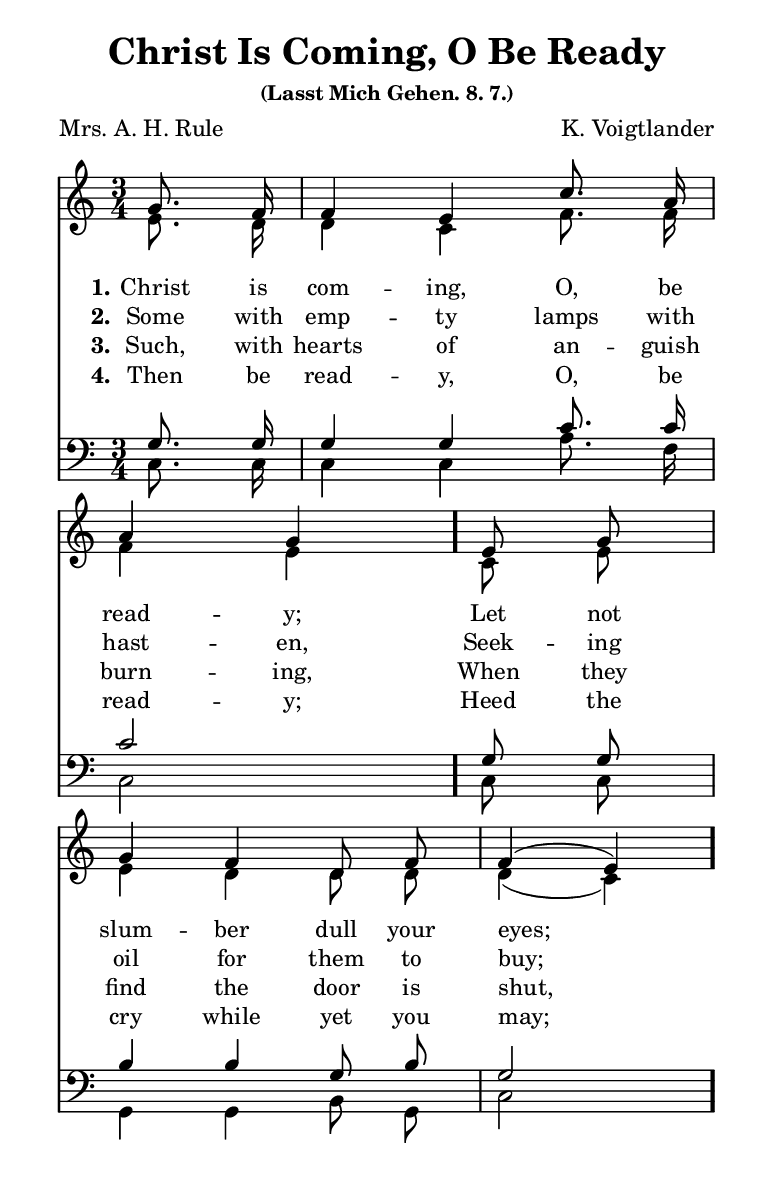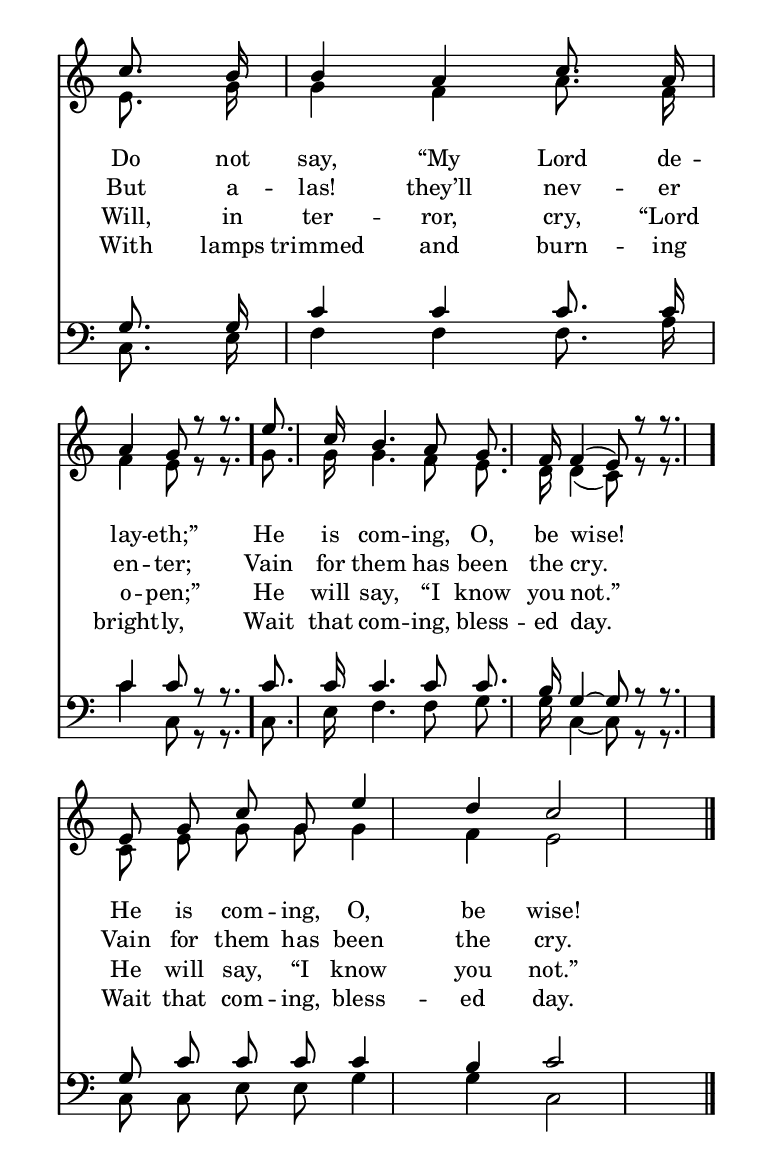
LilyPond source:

\include "common/global.ily"
\paper {
  \include "common/paper.ily"
  ragged-bottom = ##t
  ragged-last-bottom = ##t
  systems-per-page = 3
  %page-count = ##f
}

\header{
  title = "Christ Is Coming, O Be Ready"
  subsubtitle = "(Lasst Mich Gehen. 8. 7.)"
  %meter = "8.7."
  poet = "Mrs. A. H. Rule"
  composer = "K. Voigtlander"
  %copyright = ""
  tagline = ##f
}

% for fermata in MIDI
ta = { \tempo 4=70 }
tb = { \tempo 4=35 }

patternAA = { c8. c16 | c4 c4 c8. c16 | c4 c4 }
patternAB = { c8. c16 | c4 c4 c8. c16 | c2 }
patternAC = { c8. c16 | c4 c4 c8. c16 | c4 c8 r8 }
patternAD = { c8. c16 | c4. c8 c8. c16 | c4 c8 r8 }

patternBA = { c8 c8 | c4 c4 c8 c8 | c4 c4 }
patternBB = { c8 c8 | c4 c4 c8 c8 | c2 }

patternCA = { c8 c8 | c8 c8 c4 c4 | c2 }

global = {
  \include "common/overrides.ily"
  \override Staff.TimeSignature.style = #'()
  \time 3/4
  \override Score.MetronomeMark.transparent = ##t % hide all fermata changes too
  \ta
  \key c \major
  \partial 4
  \autoBeamOff
}

notesSoprano = {
\global
\relative c'' {

  \changePitch \patternAA { g f | f e c' a | a g }
  \changePitch \patternBA { e g | g f d f | f( e) }
  \changePitch \patternAC { c' b | b a c a | a g r }
  \changePitch \patternAD { e' c | b a g f | f( e) r }
  \changePitch \patternCA { e g | c g e' d | c }

  \bar "|."

}
}

notesAlto = {
\global
\relative e' {

  \changePitch \patternAA { e d | d c f f | f e }
  \changePitch \patternBA { c e | e d d d | d( c) }
  \changePitch \patternAC { e g | g f a f | f e r }
  \changePitch \patternAD { g g | g f e d | d( c) r }
  \changePitch \patternCA { c e | g g g f | e }

}
}

notesTenor = {
\global
\relative a {

  \changePitch \patternAB { g g | g g c c | c }
  \changePitch \patternBB { g g | b b g b | g }
  \changePitch \patternAC { g g | c c c c | c c r }
  \changePitch \patternAD { c c | c c c b | g ~ g r }
  \changePitch \patternCA { g c | c c c b | c }

}
}

notesBass = {
\global
\relative f {

  \changePitch \patternAB { c c | c c a' f | c }
  \changePitch \patternBB { c c | g g b g | c }
  \changePitch \patternAC { c e | f f f a | c c, r }
  \changePitch \patternAD { c e | f f g g | c, ~ c r }
  \changePitch \patternCA { c c | e e g g | c, }

}
}

wordsA = \lyricmode {
\set stanza = "1."

Christ is com -- ing, O, be read -- y; \bar "."
Let not slum -- ber dull your eyes; \bar "."
Do not say, “My Lord de -- lay -- eth;” \bar "."
He is com -- ing, O, be wise! \bar "."
He is com -- ing, O, be wise! \bar "."

}

wordsB = \lyricmode {
\set stanza = "2."

Some with emp -- ty lamps with hast -- en,
Seek -- ing oil for them to buy;
But a -- las! they’ll nev -- er en -- ter;
Vain for them has been the cry.
Vain for them has been the cry.

}

wordsC = \lyricmode {
\set stanza = "3."

Such, with hearts of an -- guish burn -- ing,
When they find the door is shut,
Will, in ter -- ror, cry, “Lord o -- pen;”
He will say, “I know you not.”
He will say, “I know you not.”

}

wordsD = \lyricmode {
\set stanza = "4."

Then be read -- y, O, be read -- y;
Heed the cry while yet you may;
With lamps trimmed and burn -- ing bright -- ly,
Wait that com -- ing, bless -- ed day.
Wait that com -- ing, bless -- ed day.

}

\score {
  \context ChoirStaff <<
    \context Staff = upper <<
      \set ChoirStaff.systemStartDelimiter = #'SystemStartBar
      \context Voice  = sopranos { \voiceOne << \notesSoprano >> }
      \context Voice  = altos { \voiceTwo << \notesAlto >> }
      \context Lyrics = one   \lyricsto sopranos \wordsA
      \context Lyrics = two   \lyricsto sopranos \wordsB
      \context Lyrics = three \lyricsto sopranos \wordsC
      \context Lyrics = four  \lyricsto sopranos \wordsD
    >>
    \context Staff = men <<
      \clef bass
      \context Voice  = tenors { \voiceOne << \notesTenor >> }
      \context Voice  = basses { \voiceTwo << \notesBass >> }
    >>
  >>
  \layout {
    \include "common/layout.ily"
  }
  \midi{
    \include "common/midi.ily"
  }
}

\version "2.18.0"  % necessary for upgrading to future LilyPond versions.

% vi:set et ts=2 sw=2 ai nocindent syntax=lilypond
